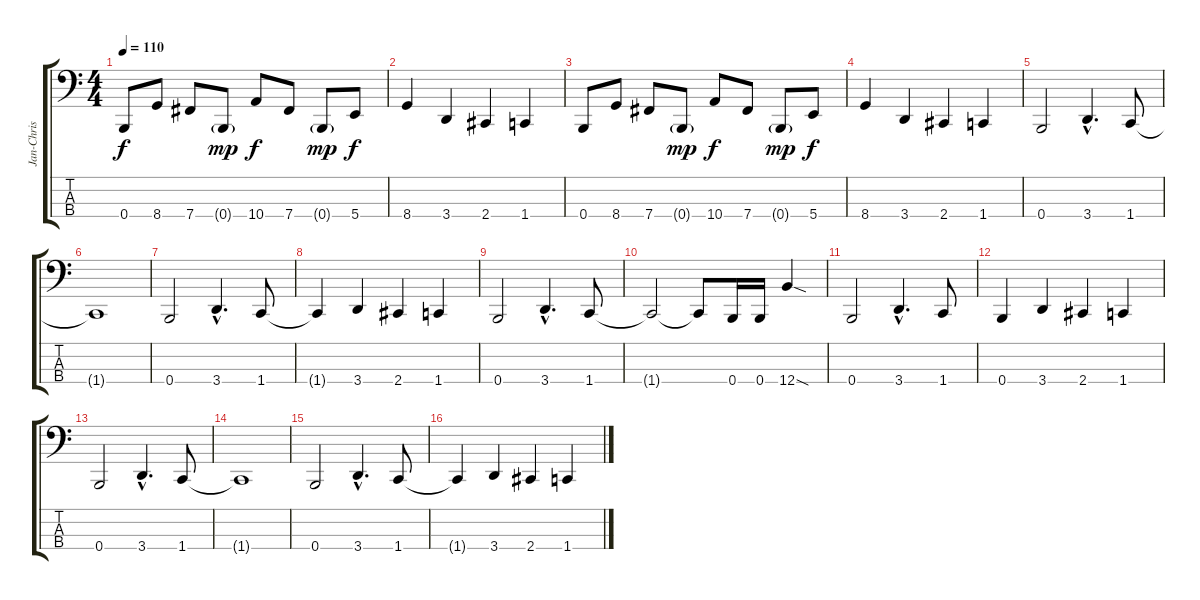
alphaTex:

\track ("Jan-Chris" "Jan-Chris") {instrument electricbasspick}
\staff {score tabs}
\tuning (D2 A1 E1 B0) {hide}
\ts (4 4)
\tempo 110
\clef f4
\ks c
0.4.8{dy f} 8.4.8 7.4.8 0.4{g}.8{dy mp} 10.4.8{dy f} 7.4.8 0.4{g}.8{dy mp} 5.4.8{dy f} |
8.4.4 3.4.4 2.4.4 1.4.4 |
0.4.8 8.4.8 7.4.8 0.4{g}.8{dy mp} 10.4.8{dy f} 7.4.8 0.4{g}.8{dy mp} 5.4.8{dy f} |
8.4.4 3.4.4 2.4.4 1.4.4 |
0.4.2 3.4{hac}.4{d} 1.4.8 |
1.4{t}.1 |
0.4.2 3.4{hac}.4{d} 1.4.8 |
1.4{t}.4 3.4.4 2.4.4 1.4.4 |
0.4.2 3.4{hac}.4{d} 1.4.8 |
1.4{t}.2 1.4{t}.8 0.4.16 0.4.16 12.4{sod}.4 |
0.4.2 3.4{hac}.4{d} 1.4.8 |
0.4.4 3.4.4 2.4.4 1.4.4 |
0.4.2 3.4{hac}.4{d} 1.4.8 |
1.4{t}.1 |
0.4.2 3.4{hac}.4{d} 1.4.8 |
1.4{t}.4 3.4.4 2.4.4 1.4.4
